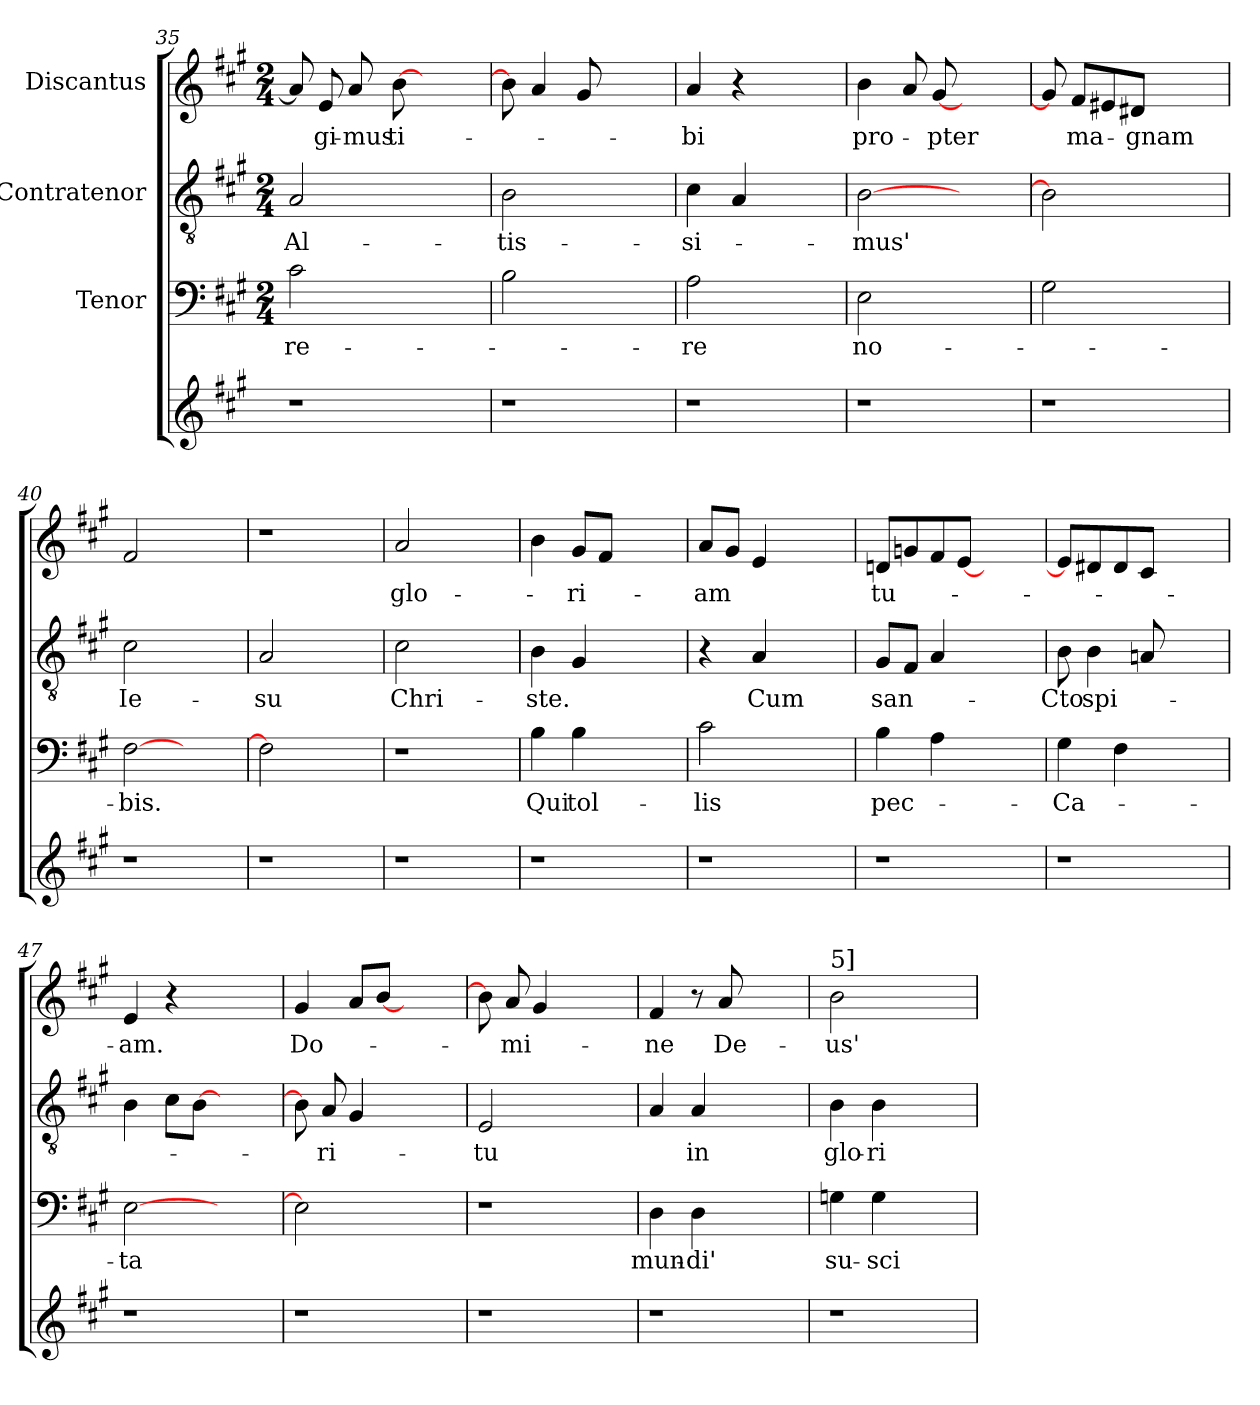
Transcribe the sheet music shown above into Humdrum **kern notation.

**kern	**kern	**text	**kern	**text	**kern	**text
*part4	*part3	*part3	*part2	*part2	*part1	*part1
*staff4	*staff3	*staff3	*staff2	*staff2	*staff1	*staff1
*	*I"Tenor	*	*I"Contratenor	*	*I"Discantus	*
*clefG2	*clefF4	*	*clefGv2	*	*clefG2	*
*k[f#c#g#]	*k[f#c#g#]	*	*k[f#c#g#]	*	*k[f#c#g#]	*
*A:	*A:	*	*A:	*	*A:	*
*	*M2/4	*	*M2/4	*	*M2/4	*
=35	=35	=35	=35	=35	=35	=35
!	!	!LO:LY:b	!	!LO:LY:b	!	!
1r	2c#\	-re-	2A/	Al-	8a/]	.
!	!	!	!	!	!	!LO:LY:b
.	.	.	.	.	8e/	-gi-
!	!	!	!	!	!	!LO:LY:b
.	.	.	.	.	8a/	-mus
!	!	!	!	!	!	!LO:LY:b
.	.	.	.	.	[>8b\	ti-
.	2ryy	.	2ryy	.	2ryy	.
=36	=36	=36	=36	=36	=36	=36
!	!	!	!	!LO:LY:b	!	!
1r	2B\	.	2B\	-tis-	8b\]	.
.	.	.	.	.	4a/	.
.	.	.	.	.	8g#/	.
.	2ryy	.	2ryy	.	2ryy	.
=37	=37	=37	=37	=37	=37	=37
!	!	!LO:LY:b	!	!LO:LY:b	!	!LO:LY:b
1r	2A\	-re	4c#\	-si-	4a/	-bi
.	.	.	4A/	.	4r	.
.	2ryy	.	2ryy	.	2ryy	.
=38	=38	=38	=38	=38	=38	=38
!	!	!LO:LY:b	!	!LO:LY:b	!	!LO:LY:b
1r	2E\	no-	[>2B\	-mus'	4b\	pro-
.	.	.	.	.	8a/	.
!	!	!	!	!	!	!LO:LY:b
.	.	.	.	.	[<8g#/	-pter
.	2ryy	.	2ryy	.	2ryy	.
=39	=39	=39	=39	=39	=39	=39
1r	2G#\	.	2B\]	.	8g#/]	.
!	!	!	!	!	!	!LO:LY:b
.	.	.	.	.	8f#/L	ma-
.	.	.	.	.	8e#X/	.
!	!	!	!	!	!	!LO:LY:b
.	.	.	.	.	8d#X/J	-gnam
.	2ryy	.	2ryy	.	2ryy	.
=40	=40	=40	=40	=40	=40	=40
!	!	!LO:LY:b	!	!LO:LY:b	!	!
1r	[>2F#\	-bis.	2c#\	Ie-	2f#/	.
.	2ryy	.	2ryy	.	2ryy	.
=41	=41	=41	=41	=41	=41	=41
!	!	!	!	!LO:LY:b	!LO:N:vis=1	!
1r	2F#\]	.	2A/	-su	2r	.
.	2ryy	.	2ryy	.	2ryy	.
=42	=42	=42	=42	=42	=42	=42
!	!LO:N:vis=1	!	!	!LO:LY:b	!	!LO:LY:b
1r	2r	.	2c#\	Chri-	2a/	glo-
.	2ryy	.	2ryy	.	2ryy	.
!!LO:PB:g=z
=43	=43	=43	=43	=43	=43	=43
!	!	!LO:LY:b	!	!LO:LY:b	!	!
1r	4B\	Qui	4B\	-ste.	4b\	.
!	!	!LO:LY:b	!	!	!	!LO:LY:b
.	4B\	tol-	4G#/	.	8g#/L	-ri-
.	.	.	.	.	8f#/J	.
.	2ryy	.	2ryy	.	2ryy	.
=44	=44	=44	=44	=44	=44	=44
!	!	!LO:LY:b	!	!	!	!LO:LY:b
1r	2c#\	-lis	4r	.	8a/L	-am
.	.	.	.	.	8g#/J	.
!	!	!	!	!LO:LY:b	!	!
.	.	.	4A/	Cum	4e/	.
.	2ryy	.	2ryy	.	2ryy	.
=45	=45	=45	=45	=45	=45	=45
!	!	!LO:LY:b	!	!LO:LY:b	!	!LO:LY:b
1r	4B\	pec-	8G#i/L	san-	8dni/L	tu-
.	.	.	8F#/J	.	8gn/	.
.	4A\	.	4A/	.	8f#/	.
.	.	.	.	.	[<8e/J	.
.	2ryy	.	2ryy	.	2ryy	.
=46	=46	=46	=46	=46	=46	=46
!	!	!LO:LY:b	!	!LO:LY:b	!	!
1r	4G#i\	-Ca-	8B\	-Cto	8e/L]	.
!	!	!	!	!LO:LY:b	!	!
.	.	.	4B\	spi-	8d#X/	.
.	4F#\	.	.	.	8d#/	.
.	.	.	8An/	.	8c#/J	.
.	2ryy	.	2ryy	.	2ryy	.
=47	=47	=47	=47	=47	=47	=47
!	!	!LO:LY:b	!	!	!	!LO:LY:b
1r	[>2E\	-ta	4B\	.	4e/	-am.
.	.	.	8c#\L	.	4r	.
.	.	.	[>8B\J	.	.	.
.	2ryy	.	2ryy	.	2ryy	.
=48	=48	=48	=48	=48	=48	=48
!	!	!	!	!	!	!LO:LY:b
1r	2E\]	.	8B\]	.	4g#/	Do-
!	!	!	!	!LO:LY:b	!	!
.	.	.	8A/	-ri-	.	.
.	.	.	4G#/	.	8a/L	.
.	.	.	.	.	[<8b/J	.
.	2ryy	.	2ryy	.	2ryy	.
=49	=49	=49	=49	=49	=49	=49
!	!LO:N:vis=1	!	!	!LO:LY:b	!	!
1r	2r	.	2E/	-tu	8b\]	.
!	!	!	!	!	!	!LO:LY:b
.	.	.	.	.	8a/	-mi-
.	.	.	.	.	4g#/	.
.	2ryy	.	2ryy	.	2ryy	.
=50	=50	=50	=50	=50	=50	=50
!	!	!LO:LY:b	!	!	!	!LO:LY:b
1r	4D\	mun-	4A/	.	4f#/	-ne
!	!	!LO:LY:b:rj	!	!LO:LY:b	!	!
.	4D\	-di'	4A/	in	8r	.
!	!	!	!	!	!	!LO:LY:b
.	.	.	.	.	8a</	De-
.	2ryy	.	2ryy	.	2ryy	.
!!LO:LB:g=z
=51	=51	=51	=51	=51	=51	=51
!	!	!	!	!	!LO:TX:a:t=5]	!
!	!	!LO:LY:b	!	!LO:LY:b	!	!LO:LY:b
1r	4Gn\	su-	4B\	glo-	2b\	-us'
!	!	!LO:LY:b	!	!LO:LY:b	!	!
.	4G\	-sci-	4B\	-ri-	.	.
.	2ryy	.	2ryy	.	2ryy	.
=	=	=	=	=	=	=
*-	*-	*-	*-	*-	*-	*-
